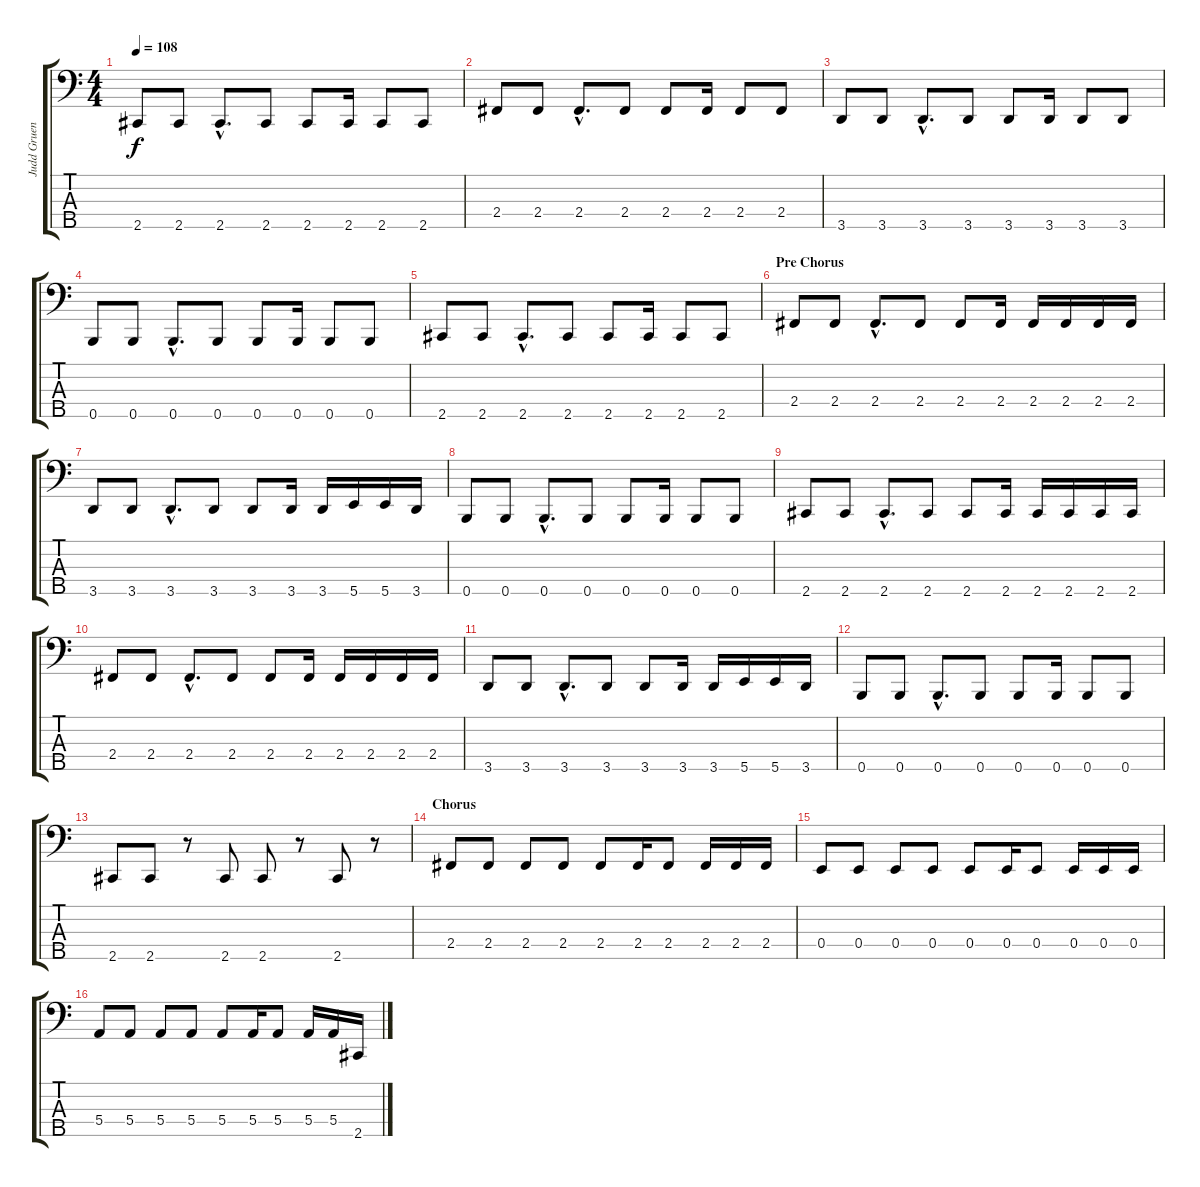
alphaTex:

\track ("Judd Gruenbaum (Bass)" "Judd Gruen") {instrument electricbasspick}
\staff {score tabs}
\tuning (G2 D2 A1 E1 B0) {hide}
\ts (4 4)
\tempo 108
\clef f4
\ks c
2.5.8{dy f} 2.5.8 2.5{hac}.8{d} 2.5.8 2.5.8 2.5.16 2.5.8 2.5.8 |
2.4.8 2.4.8 2.4{hac}.8{d} 2.4.8 2.4.8 2.4.16 2.4.8 2.4.8 |
3.5.8 3.5.8 3.5{hac}.8{d} 3.5.8 3.5.8 3.5.16 3.5.8 3.5.8 |
0.5.8 0.5.8 0.5{hac}.8{d} 0.5.8 0.5.8 0.5.16 0.5.8 0.5.8 |
2.5.8 2.5.8 2.5{hac}.8{d} 2.5.8 2.5.8 2.5.16 2.5.8 2.5.8 |
\section ("" "Pre Chorus")
2.4.8 2.4.8 2.4{hac}.8{d} 2.4.8 2.4.8 2.4.16 2.4.16 2.4.16 2.4.16 2.4.16 |
3.5.8 3.5.8 3.5{hac}.8{d} 3.5.8 3.5.8 3.5.16 3.5.16 5.5.16 5.5.16 3.5.16 |
0.5.8 0.5.8 0.5{hac}.8{d} 0.5.8 0.5.8 0.5.16 0.5.8 0.5.8 |
2.5.8 2.5.8 2.5{hac}.8{d} 2.5.8 2.5.8 2.5.16 2.5.16 2.5.16 2.5.16 2.5.16 |
2.4.8 2.4.8 2.4{hac}.8{d} 2.4.8 2.4.8 2.4.16 2.4.16 2.4.16 2.4.16 2.4.16 |
3.5.8 3.5.8 3.5{hac}.8{d} 3.5.8 3.5.8 3.5.16 3.5.16 5.5.16 5.5.16 3.5.16 |
0.5.8 0.5.8 0.5{hac}.8{d} 0.5.8 0.5.8 0.5.16 0.5.8 0.5.8 |
2.5.8 2.5.8 r.8 2.5.8 2.5.8 r.8 2.5.8 r.8 |
\section ("" "Chorus")
2.4.8 2.4.8 2.4.8 2.4.8 2.4.8 2.4.16 2.4.8 2.4.16 2.4.16 2.4.16 |
0.4.8 0.4.8 0.4.8 0.4.8 0.4.8 0.4.16 0.4.8 0.4.16 0.4.16 0.4.16 |
5.4.8 5.4.8 5.4.8 5.4.8 5.4.8 5.4.16 5.4.8 5.4.16 5.4.16 2.5.16
